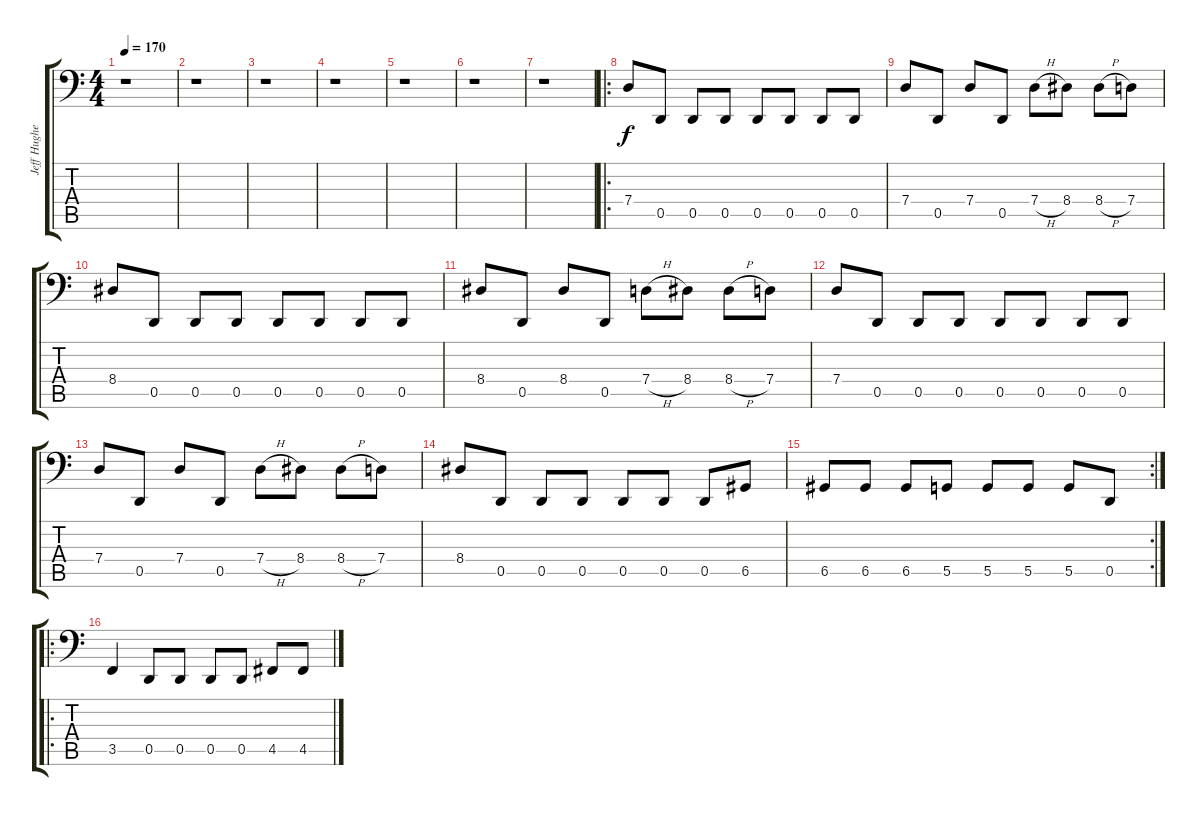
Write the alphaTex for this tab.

\track ("Jeff Hughell" "Jeff Hughe") {instrument electricbassfinger}
\staff {score tabs}
\tuning (Bb2 F2 C2 G1 D1 A0) {hide}
\ts (4 4)
\tempo 170
\clef f4
\ks c
r.1{dy f} |
r.1 |
r.1 |
r.1 |
r.1 |
r.1 |
r.1 |
\ro
7.4.8 0.5.8 0.5.8 0.5.8 0.5.8 0.5.8 0.5.8 0.5.8 |
7.4.8 0.5.8 7.4.8 0.5.8 7.4{h}.8 8.4.8 8.4{h}.8 7.4.8 |
8.4.8 0.5.8 0.5.8 0.5.8 0.5.8 0.5.8 0.5.8 0.5.8 |
8.4.8 0.5.8 8.4.8 0.5.8 7.4{h}.8 8.4.8 8.4{h}.8 7.4.8 |
7.4.8 0.5.8 0.5.8 0.5.8 0.5.8 0.5.8 0.5.8 0.5.8 |
7.4.8 0.5.8 7.4.8 0.5.8 7.4{h}.8 8.4.8 8.4{h}.8 7.4.8 |
8.4.8 0.5.8 0.5.8 0.5.8 0.5.8 0.5.8 0.5.8 6.5.8 |
\rc 2
6.5.8 6.5.8 6.5.8 5.5.8 5.5.8 5.5.8 5.5.8 0.5.8 |
\ro
3.5.4 0.5.8 0.5.8 0.5.8 0.5.8 4.5.8 4.5.8
